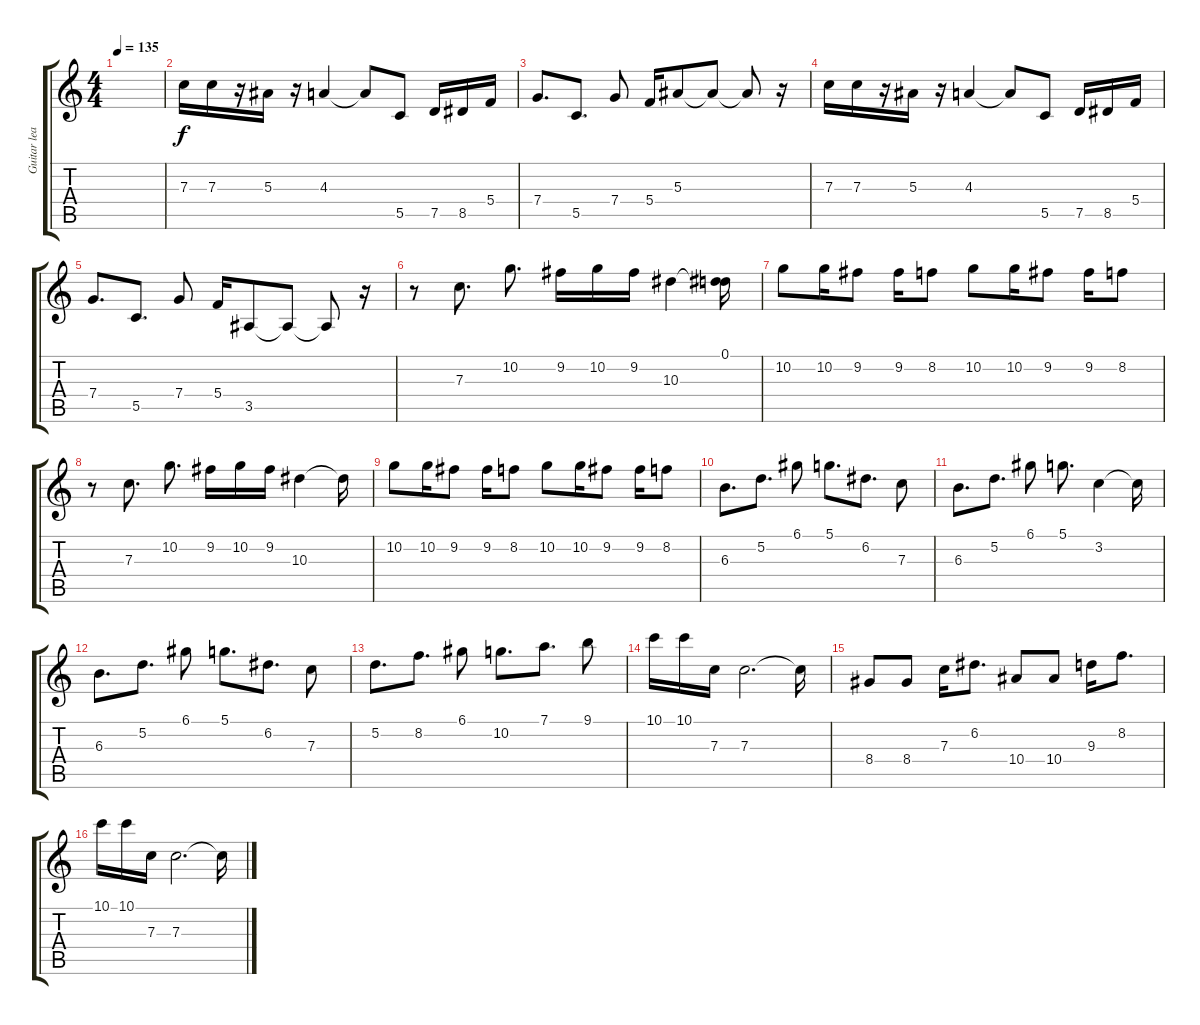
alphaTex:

\track ("Guitar lead" "Guitar lea") {instrument distortionguitar}
\staff {score tabs}
\tuning (D4 A3 F3 C3 G2 D2) {hide}
\ts (4 4)
\tempo 135
\clef g2
\ks c
|
7.3.16 7.3.16 r.16 5.3.16 r.16 4.3.4 4.3{t}.8 5.5.8 7.5.16 8.5.16 5.4.16 |
7.4.8{d} 5.5.8{d} 7.4.8 5.4.16 5.3.8 5.3{t}.8 5.3{t}.8 r.16 |
7.3.16 7.3.16 r.16 5.3.16 r.16 4.3.4 4.3{t}.8 5.5.8 7.5.16 8.5.16 5.4.16 |
7.4.8{d} 5.5.8{d} 7.4.8 5.4.16 3.5.8 3.5{t}.8 3.5{t}.8 r.16 |
r.8 7.3.8{d} 10.2.8{d} 9.2.16 10.2.16 9.2.16 10.3.4 (0.1 10.3{t}).16 |
10.2.8 10.2.16 9.2.8 9.2.16 8.2.8 10.2.8 10.2.16 9.2.8 9.2.16 8.2.8 |
r.8 7.3.8{d} 10.2.8{d} 9.2.16 10.2.16 9.2.16 10.3.4 10.3{t}.16 |
10.2.8 10.2.16 9.2.8 9.2.16 8.2.8 10.2.8 10.2.16 9.2.8 9.2.16 8.2.8 |
6.3.8{d} 5.2.8{d} 6.1.8 5.1.8{d} 6.2.8{d} 7.3.8 |
6.3.8{d} 5.2.8{d} 6.1.8 5.1.8{d} 3.2.4 3.2{t}.16 |
6.3.8{d} 5.2.8{d} 6.1.8 5.1.8{d} 6.2.8{d} 7.3.8 |
5.2.8{d} 8.2.8{d} 6.1.8 10.2.8{d} 7.1.8{d} 9.1.8 |
10.1.16 10.1.16 7.3.16 7.3.2{d} 7.3{t}.16 |
8.4.8 8.4.8 7.3.16 6.2.8{d} 10.4.8 10.4.8 9.3.16 8.2.8{d} |
10.1.16 10.1.16 7.3.16 7.3.2{d} 7.3{t}.16
